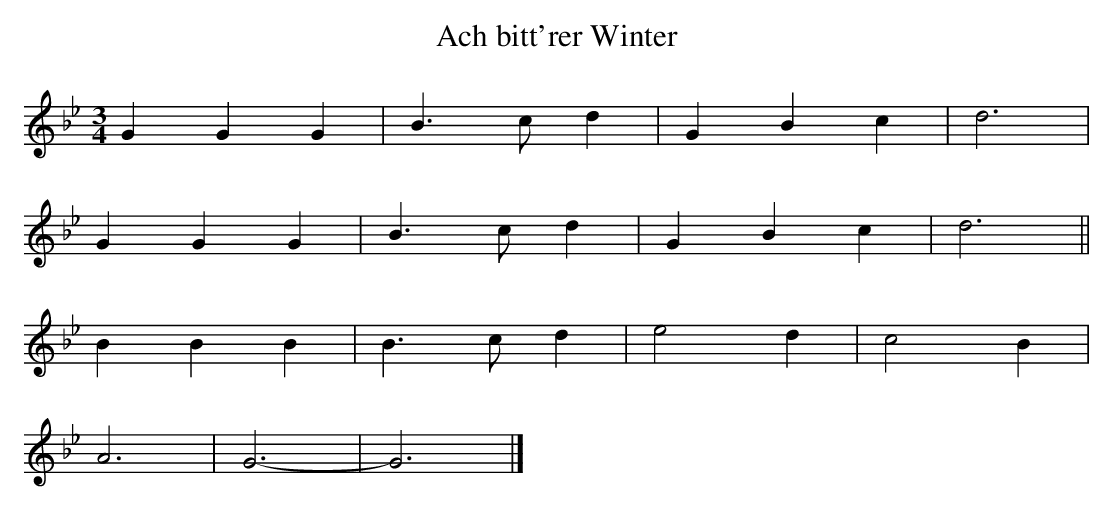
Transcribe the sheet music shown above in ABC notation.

X:1
T:Ach bitt'rer Winter
M:3/4
L:1/8
K:Gm
G2G2G2 | B3 cd2 | G2B2c2 | d6 |
G2G2G2 | B3 cd2 | G2B2c2 | d6 ||
B2B2B2 | B3 cd2 | e4d2 | c4B2 |
A6 | G6- | G6 |]
